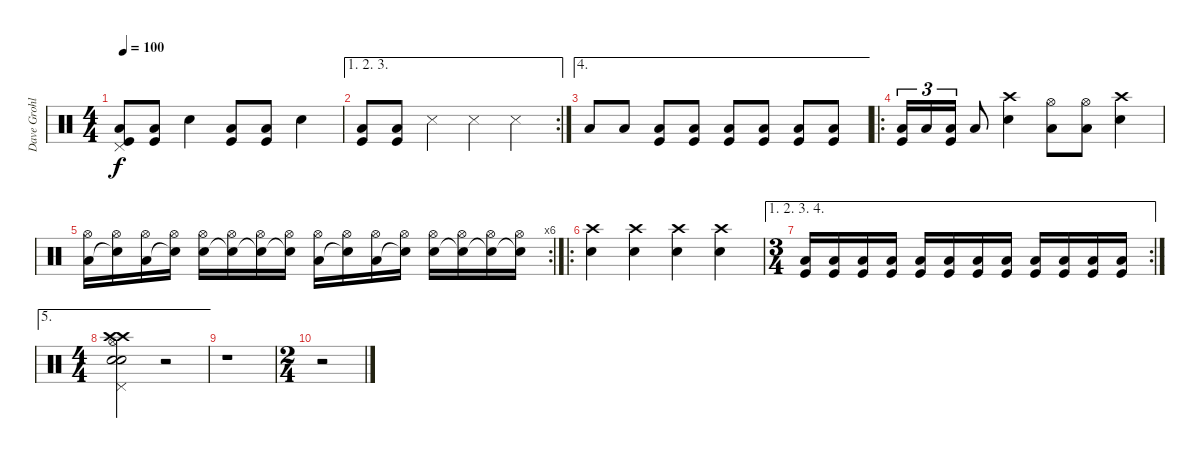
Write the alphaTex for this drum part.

\track ("Dave Grohl" "Dave Grohl") {instrument percussion}
\staff {score}
\articulation defaults
\ts (4 4)
\tempo 100
\clef neutral
\ks c
("Pedal Hi-Hat (hit)" "Low Tom (hit)" "Kick (hit)").8{dy f} ("Low Tom (hit)" "Kick (hit)").8 "Electric Snare (hit)".4 ("Low Tom (hit)" "Kick (hit)").8 ("Low Tom (hit)" "Kick (hit)").8 "Electric Snare (hit)".4 |
\ae (1 2 3)
\rc 2
("Low Tom (hit)" "Kick (hit)").8 ("Low Tom (hit)" "Kick (hit)").8 "Snare (side stick) 3".4 "Snare (side stick) 3".4 "Snare (side stick) 3".4 |
\ae 4 "Low Tom (hit)".8 "Low Tom (hit)".8
("Low Tom (hit)" "Kick (hit)").8 ("Low Tom (hit)" "Kick (hit)").8 ("Low Tom (hit)" "Kick (hit)").8 ("Low Tom (hit)" "Kick (hit)").8 ("Low Tom (hit)" "Kick (hit)").8 ("Low Tom (hit)" "Kick (hit)").8 |
\ro
("Kick (hit)" "Low Tom (hit)").16{tu (3 2)} "Low Tom (hit)".16{tu (3 2)} ("Kick (hit)" "Low Tom (hit)").16{tu (3 2)} "Low Tom (hit)".8 ("Crash high (hit)" "Electric Snare (hit)").4 ("Hi-Hat (open)" "Low Tom (hit)").8 ("Hi-Hat (open)" "Low Tom (hit)").8 ("Crash high (hit)" "Electric Snare (hit)").4 |
\rc 6
("Hi-Hat (open)" "Low Tom (hit)").16 ("Hi-Hat (open)" "Snare (hit)"{t}).16 ("Hi-Hat (open)" "Low Tom (hit)").16 ("Hi-Hat (open)" "Snare (hit)"{t}).16 ("Hi-Hat (open)" "Electric Snare (hit)").16 ("Hi-Hat (open)" "Snare (hit)"{t}).16 ("Hi-Hat (open)" "Snare (hit)"{t}).16 ("Hi-Hat (open)" "Snare (hit)"{t}).16 ("Hi-Hat (open)" "Low Tom (hit)").16 ("Hi-Hat (open)" "Snare (hit)"{t}).16 ("Hi-Hat (open)" "Low Tom (hit)").16 ("Hi-Hat (open)" "Snare (hit)"{t}).16 ("Hi-Hat (open)" "Electric Snare (hit)").16 ("Hi-Hat (open)" "Snare (hit)"{t}).16 ("Hi-Hat (open)" "Snare (hit)"{t}).16 ("Hi-Hat (open)" "Snare (hit)"{t}).16 |
\ro
("Crash high (hit)" "Electric Snare (hit)").4 ("Crash high (hit)" "Electric Snare (hit)").4 ("Crash high (hit)" "Electric Snare (hit)").4 ("Crash high (hit)" "Electric Snare (hit)").4 |
\ae (1 2 3 4)
\rc 2
\ts (3 4)
("Low Tom (hit)" "Kick (hit)").16 ("Low Tom (hit)" "Kick (hit)").16 ("Low Tom (hit)" "Kick (hit)").16 ("Low Tom (hit)" "Kick (hit)").16 ("Low Tom (hit)" "Kick (hit)").16 ("Low Tom (hit)" "Kick (hit)").16 ("Low Tom (hit)" "Kick (hit)").16 ("Low Tom (hit)" "Kick (hit)").16 ("Low Tom (hit)" "Kick (hit)").16 ("Low Tom (hit)" "Kick (hit)").16 ("Low Tom (hit)" "Kick (hit)").16 ("Low Tom (hit)" "Kick (hit)").16 |
\ae 5
\ts (4 4)
("Hi-Hat (open)" "Crash high (hit)" "Crash high (hit)" "Electric Snare (hit)" "Electric Snare (hit)" "Pedal Hi-Hat (hit)").2 r.2 |
r.1 |
\ts (2 4)
r.2
